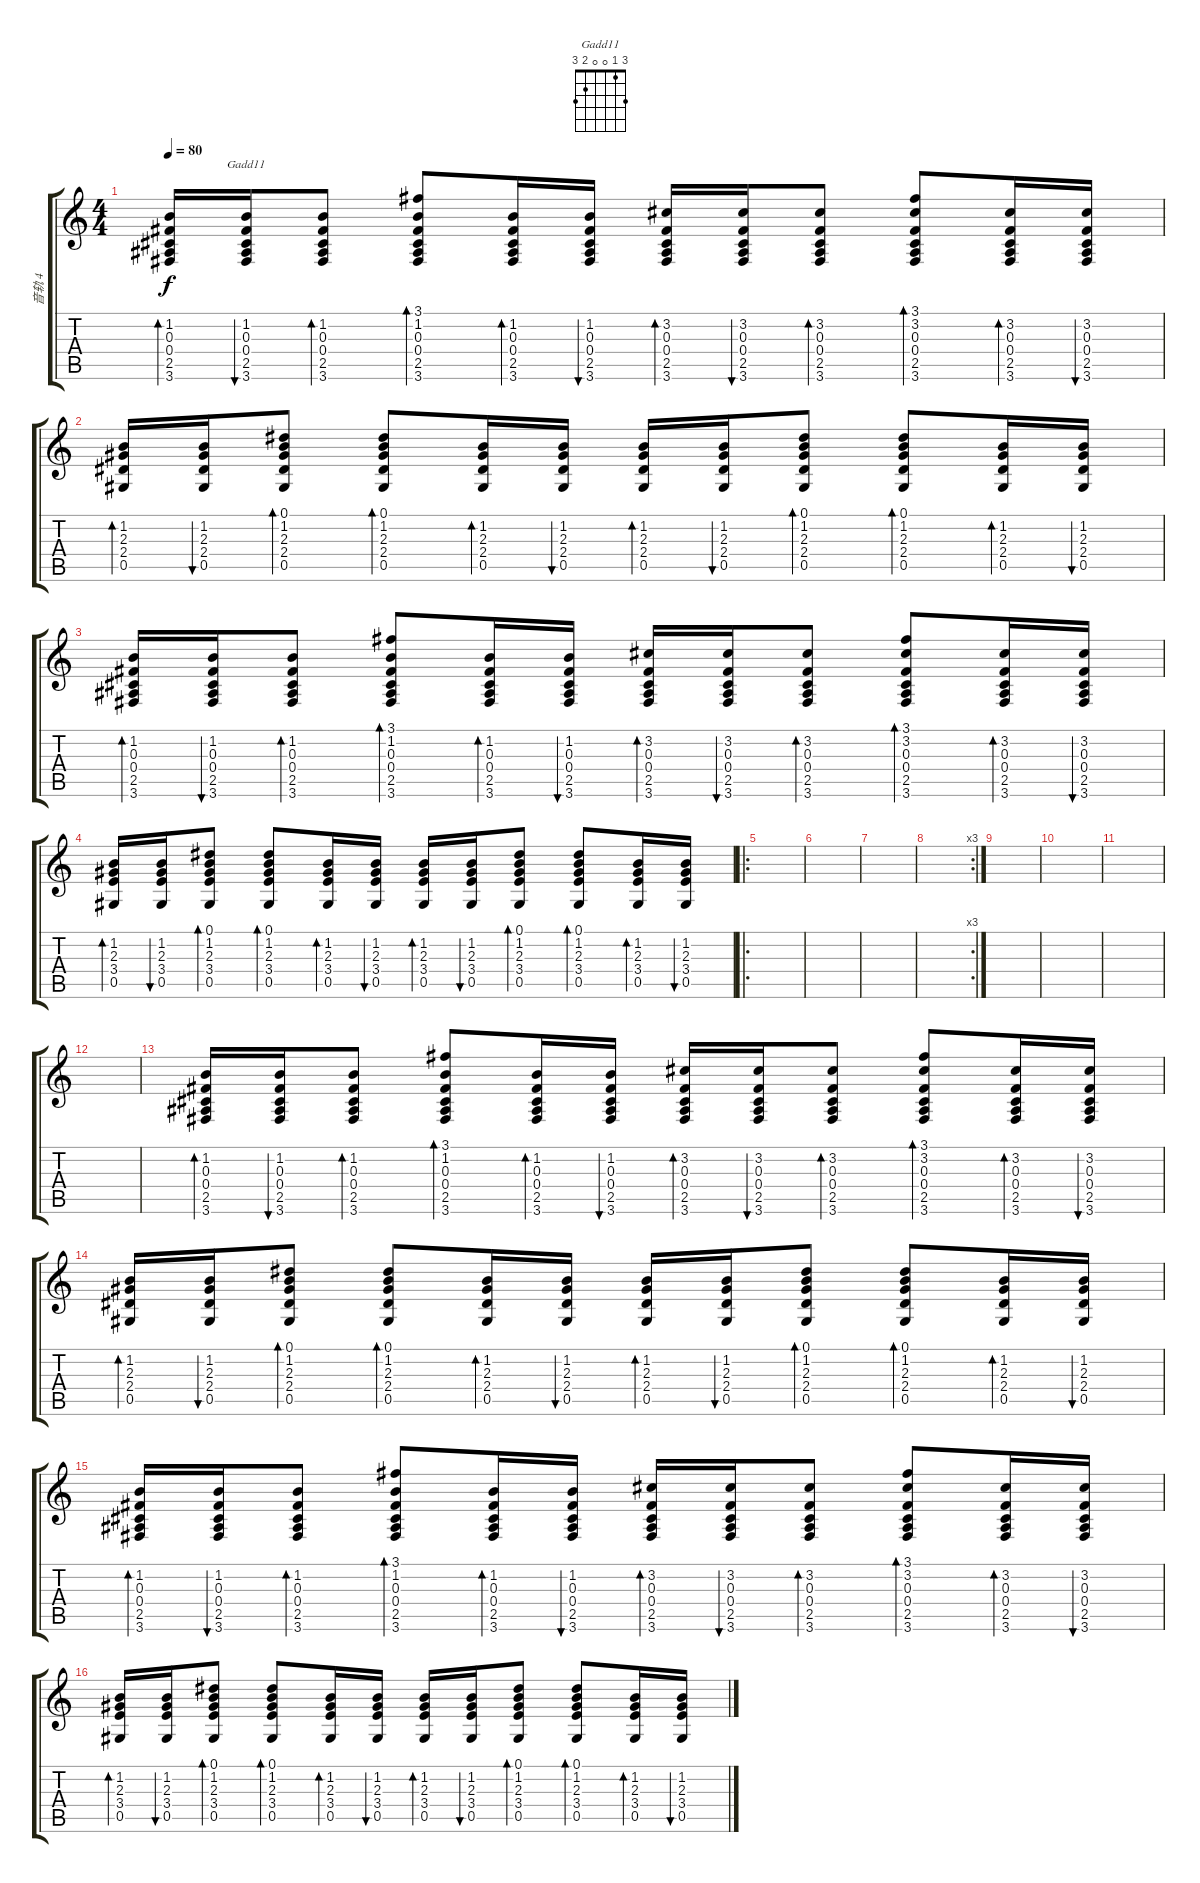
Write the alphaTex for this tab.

\track ("音轨 4" "音轨 4") {instrument acousticguitarsteel}
\staff {score tabs}
\tuning (Eb4 Bb3 Gb3 Db3 Ab2 Eb2) {hide}
\chord ("Gadd11" 3 1 0 0 2 3)
\ts (4 4)
\tempo 80
\clef g2
\ks c
(1.2 0.3 0.4 2.5 3.6).16{bd 30 dy f} (1.2 0.3 0.4 2.5 3.6).16{bu 30 ch "Gadd11"} (1.2 0.3 0.4 2.5 3.6).8{bd 30} (3.1 1.2 0.3 0.4 2.5 3.6).8{bd 30} (1.2 0.3 0.4 2.5 3.6).16{bd 30} (1.2 0.3 0.4 2.5 3.6).16{bu 30} (3.2 0.3 0.4 2.5 3.6).16{bd 30} (3.2 0.3 0.4 2.5 3.6).16{bu 30} (3.2 0.3 0.4 2.5 3.6).8{bd 30} (3.1 3.2 0.3 0.4 2.5 3.6).8{bd 30} (3.2 0.3 0.4 2.5 3.6).16{bd 30} (3.2 0.3 0.4 2.5 3.6).16{bu 30} |
(1.2 2.3 2.4 0.5).16{bd 30} (1.2 2.3 2.4 0.5).16{bu 30} (0.1 1.2 2.3 2.4 0.5).8{bd 30} (0.1 1.2 2.3 2.4 0.5).8{bd 30} (1.2 2.3 2.4 0.5).16{bd 30} (1.2 2.3 2.4 0.5).16{bu 30} (1.2 2.3 2.4 0.5).16{bd 30} (1.2 2.3 2.4 0.5).16{bu 30} (0.1 1.2 2.3 2.4 0.5).8{bd 30} (0.1 1.2 2.3 2.4 0.5).8{bd 30} (1.2 2.3 2.4 0.5).16{bd 30} (1.2 2.3 2.4 0.5).16{bu 30} |
(1.2 0.3 0.4 2.5 3.6).16{bd 30} (1.2 0.3 0.4 2.5 3.6).16{bu 30} (1.2 0.3 0.4 2.5 3.6).8{bd 30} (3.1 1.2 0.3 0.4 2.5 3.6).8{bd 30} (1.2 0.3 0.4 2.5 3.6).16{bd 30} (1.2 0.3 0.4 2.5 3.6).16{bu 30} (3.2 0.3 0.4 2.5 3.6).16{bd 30} (3.2 0.3 0.4 2.5 3.6).16{bu 30} (3.2 0.3 0.4 2.5 3.6).8{bd 30} (3.1 3.2 0.3 0.4 2.5 3.6).8{bd 30} (3.2 0.3 0.4 2.5 3.6).16{bd 30} (3.2 0.3 0.4 2.5 3.6).16{bu 30} |
(1.2 2.3 3.4 0.5).16{bd 30} (1.2 2.3 3.4 0.5).16{bu 30} (0.1 1.2 2.3 3.4 0.5).8{bd 30} (0.1 1.2 2.3 3.4 0.5).8{bd 30} (1.2 2.3 3.4 0.5).16{bd 30} (1.2 2.3 3.4 0.5).16{bu 30} (1.2 2.3 3.4 0.5).16{bd 30} (1.2 2.3 3.4 0.5).16{bu 30} (0.1 1.2 2.3 3.4 0.5).8{bd 30} (0.1 1.2 2.3 3.4 0.5).8{bd 30} (1.2 2.3 3.4 0.5).16{bd 30} (1.2 2.3 3.4 0.5).16{bu 30} |
\ro
|
|
|
\rc 3
|
|
|
|
|
(1.2 0.3 0.4 2.5 3.6).16{bd 30} (1.2 0.3 0.4 2.5 3.6).16{bu 30} (1.2 0.3 0.4 2.5 3.6).8{bd 30} (3.1 1.2 0.3 0.4 2.5 3.6).8{bd 30} (1.2 0.3 0.4 2.5 3.6).16{bd 30} (1.2 0.3 0.4 2.5 3.6).16{bu 30} (3.2 0.3 0.4 2.5 3.6).16{bd 30} (3.2 0.3 0.4 2.5 3.6).16{bu 30} (3.2 0.3 0.4 2.5 3.6).8{bd 30} (3.1 3.2 0.3 0.4 2.5 3.6).8{bd 30} (3.2 0.3 0.4 2.5 3.6).16{bd 30} (3.2 0.3 0.4 2.5 3.6).16{bu 30} |
(1.2 2.3 2.4 0.5).16{bd 30} (1.2 2.3 2.4 0.5).16{bu 30} (0.1 1.2 2.3 2.4 0.5).8{bd 30} (0.1 1.2 2.3 2.4 0.5).8{bd 30} (1.2 2.3 2.4 0.5).16{bd 30} (1.2 2.3 2.4 0.5).16{bu 30} (1.2 2.3 2.4 0.5).16{bd 30} (1.2 2.3 2.4 0.5).16{bu 30} (0.1 1.2 2.3 2.4 0.5).8{bd 30} (0.1 1.2 2.3 2.4 0.5).8{bd 30} (1.2 2.3 2.4 0.5).16{bd 30} (1.2 2.3 2.4 0.5).16{bu 30} |
(1.2 0.3 0.4 2.5 3.6).16{bd 30} (1.2 0.3 0.4 2.5 3.6).16{bu 30} (1.2 0.3 0.4 2.5 3.6).8{bd 30} (3.1 1.2 0.3 0.4 2.5 3.6).8{bd 30} (1.2 0.3 0.4 2.5 3.6).16{bd 30} (1.2 0.3 0.4 2.5 3.6).16{bu 30} (3.2 0.3 0.4 2.5 3.6).16{bd 30} (3.2 0.3 0.4 2.5 3.6).16{bu 30} (3.2 0.3 0.4 2.5 3.6).8{bd 30} (3.1 3.2 0.3 0.4 2.5 3.6).8{bd 30} (3.2 0.3 0.4 2.5 3.6).16{bd 30} (3.2 0.3 0.4 2.5 3.6).16{bu 30} |
(1.2 2.3 3.4 0.5).16{bd 30} (1.2 2.3 3.4 0.5).16{bu 30} (0.1 1.2 2.3 3.4 0.5).8{bd 30} (0.1 1.2 2.3 3.4 0.5).8{bd 30} (1.2 2.3 3.4 0.5).16{bd 30} (1.2 2.3 3.4 0.5).16{bu 30} (1.2 2.3 3.4 0.5).16{bd 30} (1.2 2.3 3.4 0.5).16{bu 30} (0.1 1.2 2.3 3.4 0.5).8{bd 30} (0.1 1.2 2.3 3.4 0.5).8{bd 30} (1.2 2.3 3.4 0.5).16{bd 30} (1.2 2.3 3.4 0.5).16{bu 30}
